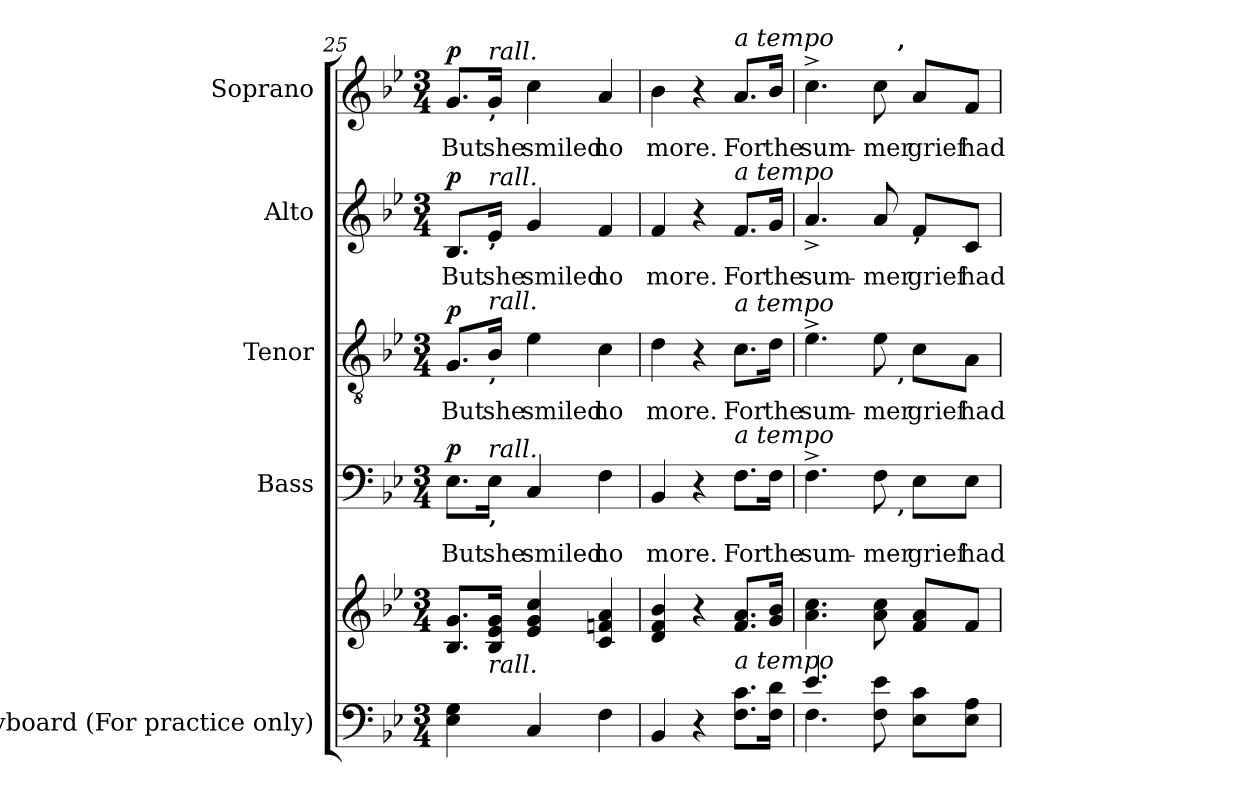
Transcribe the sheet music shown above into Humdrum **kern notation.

**kern	**kern	**kern	**text	**dynam	**kern	**text	**dynam	**kern	**text	**dynam	**kern	**text	**dynam
*part5	*part5	*part4	*part4	*part4	*part3	*part3	*part3	*part2	*part2	*part2	*part1	*part1	*part1
*staff6	*staff5	*staff4	*staff4	*staff4	*staff3	*staff3	*staff3	*staff2	*staff2	*staff2	*staff1	*staff1	*staff1
*I"Keyboard (For practice only)	*	*I"Bass	*	*	*I"Tenor	*	*	*I"Alto	*	*	*I"Soprano	*	*
*I'Kbd.	*	*I'B.	*	*	*I'T.	*	*	*I'A.	*	*	*I'S.	*	*
*clefF4	*clefG2	*clefF4	*	*	*clefGv2	*	*	*clefG2	*	*	*clefG2	*	*
*	*	*	*	*	*ITrd7c12	*	*	*	*	*	*	*	*
*k[b-e-]	*k[b-e-]	*k[b-e-]	*	*	*k[b-e-]	*	*	*k[b-e-]	*	*	*k[b-e-]	*	*
*B-:	*B-:	*B-:	*	*	*B-:	*	*	*B-:	*	*	*B-:	*	*
*M3/4	*M3/4	*M3/4	*	*	*M3/4	*	*	*M3/4	*	*	*M3/4	*	*
=25	=25	=25	=25	=25	=25	=25	=25	=25	=25	=25	=25	=25	=25
!	!	!	!LO:LY:b:color=#000000	!	!	!	!	!	!	!	!	!	!
!	!	!	!	!	!	!LO:LY:b:color=#000000	!	!	!	!	!	!	!
!	!	!	!	!	!	!	!	!	!LO:LY:b:color=#000000	!	!	!	!
!	!	!	!	!	!	!	!	!	!	!	!	!LO:LY:b:color=#000000	!
4E-i\ 4Gi	8.B-i/ 8.giL	8.E-i\L	But	p	8.GGi/L	But	p	8.B-i/L	But	p	8.gi/L	But	p
!	!	!	!LO:LY:b:color=#000000	!	!	!	!	!	!	!	!	!	!
!	!	!	!	!	!	!LO:LY:b:color=#000000	!	!	!	!	!	!	!
!	!	!	!	!	!	!	!	!	!LO:LY:b:color=#000000	!	!	!	!
!	!	!	!	!	!	!	!	!	!	!	!LO:TX:b:B:t=’	!	!
!	!	!	!	!	!	!	!	!	!	!	!LO:TX:a:i:t=rall.	!	!
!	!	!	!	!	!	!	!	!LO:TX:b:B:t=’	!	!	!	!	!
!	!	!	!	!	!	!	!	!LO:TX:a:i:t=rall.	!	!	!	!	!
!	!	!	!	!	!LO:TX:b:B:t=’	!	!	!	!	!	!	!	!
!	!	!	!	!	!LO:TX:a:i:t=rall.	!	!	!	!	!	!	!	!
!	!	!LO:TX:b:B:t=’	!	!	!	!	!	!	!	!	!	!	!
!	!	!LO:TX:a:i:t=rall.	!	!	!	!	!	!	!	!	!	!	!
!	!LO:TX:b:i:t=rall.	!	!	!	!	!	!	!	!	!	!	!	!
!	!	!	!	!	!	!	!	!	!	!	!	!LO:LY:b:color=#000000	!
.	16B-i/ 16e-i 16giJk	16E-i\Jk	she	.	16BB-i/Jk	she	.	16e-i/Jk	she	.	16gi/Jk	she	.
!	!	!	!LO:LY:b:color=#000000	!	!	!	!	!	!	!	!	!	!
!	!	!	!	!	!	!LO:LY:b:color=#000000	!	!	!	!	!	!	!
!	!	!	!	!	!	!	!	!	!LO:LY:b:color=#000000	!	!	!	!
!	!	!	!	!	!	!	!	!	!	!	!	!LO:LY:b:color=#000000	!
4Ci/	4e-i/ 4gi 4cci	4Ci/	smiled	.	4E-i\	smiled	.	4gi/	smiled	.	4cci\	smiled	.
!	!	!	!LO:LY:b:color=#000000	!	!	!	!	!	!	!	!	!	!
!	!	!	!	!	!	!LO:LY:b:color=#000000	!	!	!	!	!	!	!
!	!	!	!	!	!	!	!	!	!LO:LY:b:color=#000000	!	!	!	!
!	!	!	!	!	!	!	!	!	!	!	!	!LO:LY:b:color=#000000	!
4Fi\	4ci/ 4fni 4ai	4Fi\	no	.	4Ci\	no	.	4fi/	no	.	4ai/	no	.
=26	=26	=26	=26	=26	=26	=26	=26	=26	=26	=26	=26	=26	=26
!	!	!	!LO:LY:b:color=#000000	!	!	!	!	!	!	!	!	!	!
!	!	!	!	!	!	!LO:LY:b:color=#000000	!	!	!	!	!	!	!
!	!	!	!	!	!	!	!	!	!LO:LY:b:color=#000000	!	!	!	!
!	!	!	!	!	!	!	!	!	!	!	!	!LO:LY:b:color=#000000	!
4BB-i/	4di/ 4fi 4b-i	4BB-i/	more.	.	4Di\	more.	.	4fi/	more.	.	4b-i\	more.	.
4r	4r	4r	.	.	4r	.	.	4r	.	.	4r	.	.
!	!	!	!LO:LY:b:color=#000000	!	!	!	!	!	!	!	!	!	!
!	!	!	!	!	!	!LO:LY:b:color=#000000	!	!	!	!	!	!	!
!	!	!	!	!	!	!	!	!	!LO:LY:b:color=#000000	!	!	!	!
!	!	!	!	!	!	!	!	!	!	!	!LO:TX:a:i:t=a tempo	!	!
!	!	!	!	!	!	!	!	!LO:TX:a:i:t=a tempo	!	!	!	!	!
!	!	!	!	!	!LO:TX:a:i:t=a tempo	!	!	!	!	!	!	!	!
!	!	!LO:TX:a:i:t=a tempo	!	!	!	!	!	!	!	!	!	!	!
!	!LO:TX:b:i:t=a tempo	!	!	!	!	!	!	!	!	!	!	!	!
!	!	!	!	!	!	!	!	!	!	!	!	!LO:LY:b:color=#000000	!
8.Fi\ 8.ciL	8.fi/ 8.aiL	8.Fi\L	For	.	8.Ci\L	For	.	8.fi/L	For	.	8.ai/L	For	.
!	!	!	!LO:LY:b:color=#000000	!	!	!	!	!	!	!	!	!	!
!	!	!	!	!	!	!LO:LY:b:color=#000000	!	!	!	!	!	!	!
!	!	!	!	!	!	!	!	!	!LO:LY:b:color=#000000	!	!	!	!
!	!	!	!	!	!	!	!	!	!	!	!	!LO:LY:b:color=#000000	!
16Fi\ 16diJk	16gi/ 16b-iJk	16Fi\Jk	the	.	16Di\Jk	the	.	16gi/Jk	the	.	16b-i/Jk	the	.
=27	=27	=27	=27	=27	=27	=27	=27	=27	=27	=27	=27	=27	=27
*^	*	*	*	*	*	*	*	*	*	*	*	*	*
!	!	!	!	!LO:LY:b:color=#000000	!	!	!	!	!	!	!	!	!	!
!	!	!	!	!	!	!	!LO:LY:b:color=#000000	!	!	!	!	!	!	!
!	!	!	!	!	!	!	!	!	!	!LO:LY:b:color=#000000	!	!	!	!
!	!	!	!	!	!	!	!	!	!	!	!	!	!LO:LY:b:color=#000000	!
*	*	*	*^	*	*	*^	*	*	*	*	*	*^	*	*
4.e-i/	4.Fi\	4.ai\ 4.cci	4.F^i\	4ryy	sum-	.	4.E-^i\	4ryy	sum-	.	4.a^i/	sum-	.	4.cc^i\	4ryy	sum-	.
.	.	.	.	8ryy	.	.	.	8ryy	.	.	.	.	.	.	8ryy	.	.
!	!	!	!	!	!LO:LY:b:color=#000000	!	!	!	!	!	!	!	!	!	!	!	!
!	!	!	!	!	!	!	!	!	!LO:LY:b:color=#000000	!	!	!	!	!	!	!	!
!	!	!	!	!	!	!	!	!	!	!	!	!LO:LY:b:color=#000000	!	!	!	!	!
!	!	!	!	!	!	!	!	!	!	!	!	!	!	!	!	!LO:LY:b:color=#000000	!
8Fi\ 8e-i	4.ryy	8ai\ 8cci	8Fi\	16ryy	-mer	.	8E-i\	16ryy	-mer	.	8ai/	-mer	.	8cci\	16ryy	-mer	.
.	.	.	.	128ryy	.	.	.	128ryy	.	.	.	.	.	.	128ryy	.	.
!	!	!	!	!	!	!	!	!	!	!	!	!	!	!	!LO:TX:B:t=’	!	!
!	!	!	!	!	!	!	!	!LO:TX:b:B:t=’	!	!	!	!	!	!	!	!	!
!	!	!	!	!LO:TX:b:B:t=’	!	!	!	!	!	!	!	!	!	!	!	!	!
.	.	.	.	4ryy	.	.	.	4ryy	.	.	.	.	.	.	4ryy	.	.
!	!	!	!	!	!LO:LY:b:color=#000000	!	!	!	!	!	!	!	!	!	!	!	!
!	!	!	!	!	!	!	!	!	!LO:LY:b:color=#000000	!	!	!	!	!	!	!	!
!	!	!	!	!	!	!	!	!	!	!	!	!LO:LY:b:color=#000000	!	!	!	!	!
!	!	!	!	!	!	!	!	!	!	!	!LO:TX:b:B:t=’	!	!	!	!	!	!
!	!	!	!	!	!	!	!	!	!	!	!	!	!	!	!	!LO:LY:b:color=#000000	!
8E-i\ 8ciL	.	8fi/ 8aiL	8E-i\L	.	grief	.	8Ci\L	.	grief	.	8fi/L	grief	.	8ai/L	.	grief	.
!	!	!	!	!	!LO:LY:b:color=#000000	!	!	!	!	!	!	!	!	!	!	!	!
!	!	!	!	!	!	!	!	!	!LO:LY:b:color=#000000	!	!	!	!	!	!	!	!
!	!	!	!	!	!	!	!	!	!	!	!	!LO:LY:b:color=#000000	!	!	!	!	!
!	!	!	!	!	!	!	!	!	!	!	!	!	!	!	!	!LO:LY:b:color=#000000	!
8E-i\ 8AiJ	.	8fi/J	8E-i\J	.	had	.	8AAi\J	.	had	.	8ci/J	had	.	8fi/J	.	had	.
.	.	.	.	32..ryy	.	.	.	32..ryy	.	.	.	.	.	.	32..ryy	.	.
*	*	*	*v	*v	*	*	*	*	*	*	*	*	*	*v	*v	*	*
*v	*v	*	*	*	*	*v	*v	*	*	*	*	*	*	*	*
=	=	=	=	=	=	=	=	=	=	=	=	=	=
*-	*-	*-	*-	*-	*-	*-	*-	*-	*-	*-	*-	*-	*-
